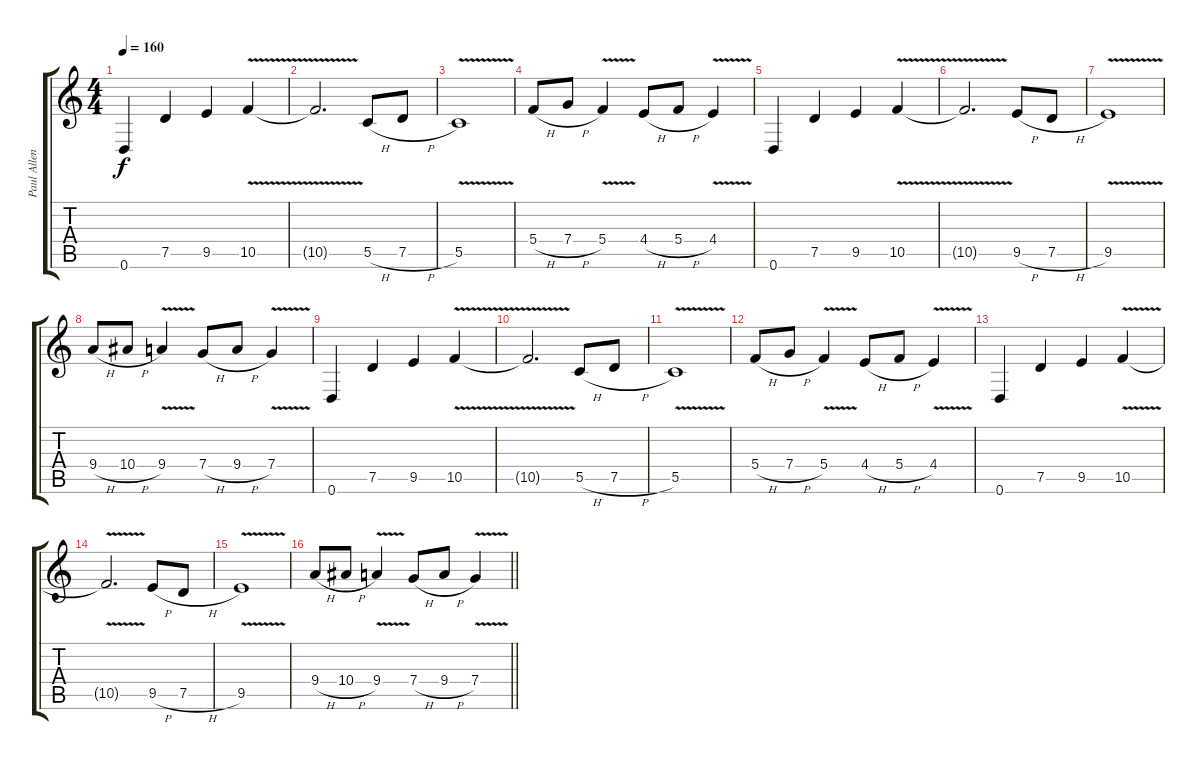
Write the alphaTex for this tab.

\track ("Paul Allender" "Paul Allen") {instrument distortionguitar}
\staff {score tabs}
\tuning (D4 A3 F3 C3 G2 D2) {hide}
\ts (4 4)
\tempo 160
\clef g2
\ks c
0.6.4{dy f} 7.5.4 9.5.4 10.5{v}.4 |
10.5{t}.2{d} 5.5{h}.8 7.5{h}.8 |
5.5{v}.1 |
5.4{h}.8 7.4{h}.8 5.4{v}.4 4.4{h}.8 5.4{h}.8 4.4{v}.4 |
0.6.4 7.5.4 9.5.4 10.5{v}.4 |
10.5{t}.2{d} 9.5{h}.8 7.5{h}.8 |
9.5{v}.1 |
9.4{h}.8 10.4{h}.8 9.4{v}.4 7.4{h}.8 9.4{h}.8 7.4{v}.4 |
0.6.4 7.5.4 9.5.4 10.5{v}.4 |
10.5{t}.2{d} 5.5{h}.8 7.5{h}.8 |
5.5{v}.1 |
5.4{h}.8 7.4{h}.8 5.4{v}.4 4.4{h}.8 5.4{h}.8 4.4{v}.4 |
0.6.4 7.5.4 9.5.4 10.5{v}.4 |
10.5{t}.2{d} 9.5{h}.8 7.5{h}.8 |
9.5{v}.1 |
\barLineRight lightlight
9.4{h}.8 10.4{h}.8 9.4{v}.4 7.4{h}.8 9.4{h}.8 7.4{v}.4
